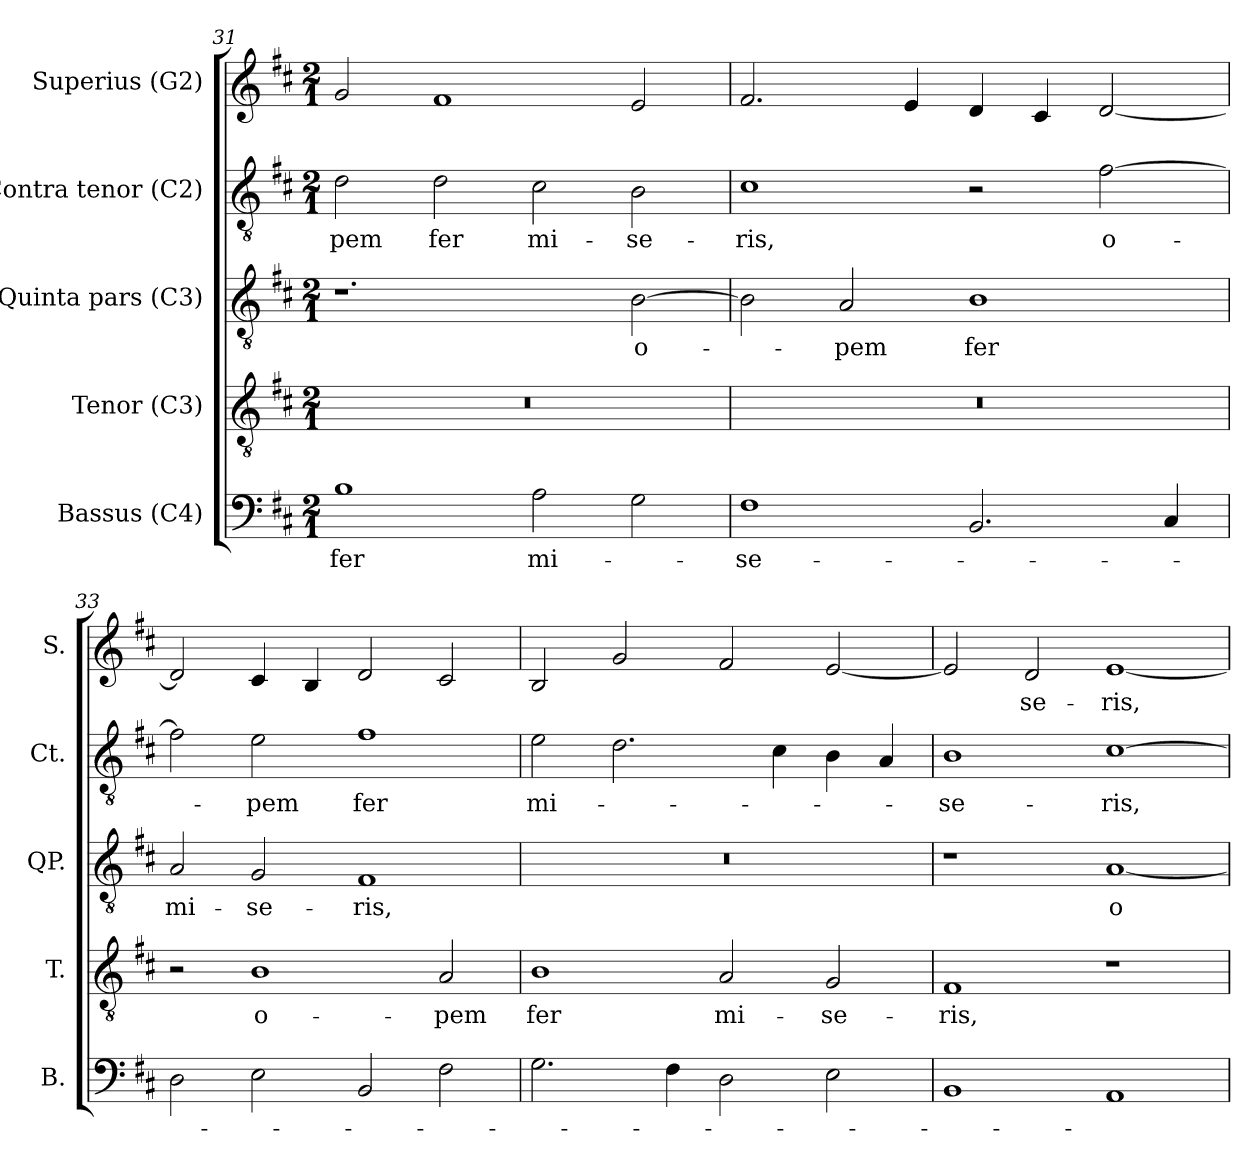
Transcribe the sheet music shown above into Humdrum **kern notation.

**kern	**text	**kern	**text	**kern	**text	**kern	**text	**kern	**text
*part5	*part5	*part4	*part4	*part3	*part3	*part2	*part2	*part1	*part1
*staff5	*staff5	*staff4	*staff4	*staff3	*staff3	*staff2	*staff2	*staff1	*staff1
*I"Bassus (C4)	*	*I"Tenor (C3)	*	*I"Quinta pars (C3)	*	*I"Contra tenor (C2)	*	*I"Superius (G2)	*
*I'B.	*	*I'T.	*	*I'QP.	*	*I'Ct.	*	*I'S.	*
*clefF4	*	*clefGv2	*	*clefGv2	*	*clefGv2	*	*clefG2	*
*	*	*ITrd7c12	*	*ITrd7c12	*	*	*	*	*
*k[f#c#]	*	*k[f#c#]	*	*k[f#c#]	*	*k[f#c#]	*	*k[f#c#]	*
*D:	*	*D:	*	*D:	*	*D:	*	*D:	*
*M2/1	*	*M2/1	*	*M2/1	*	*M2/1	*	*M2/1	*
=31	=31	=31	=31	=31	=31	=31	=31	=31	=31
!	!LO:LY:b:color=#000000	!LO:N:vis=1	!	!	!	!	!	!	!
!	!	!	!	!	!	!	!LO:LY:b:color=#000000	!	!
1Bi	fer	0r	.	1.r	.	2di\	-pem	2gi/	.
!	!	!	!	!	!	!	!LO:LY:b:color=#000000	!	!
.	.	.	.	.	.	2di\	fer	1f#i	.
!	!LO:LY:b:color=#000000	!	!	!	!	!	!	!	!
!	!	!	!	!	!	!	!LO:LY:b:color=#000000	!	!
2Ai\	mi-	.	.	.	.	2c#i\	mi-	.	.
!	!	!	!	!	!LO:LY:b:color=#000000	!	!	!	!
!	!	!	!	!	!	!	!LO:LY:b:color=#000000	!	!
2Gi\	.	.	.	[2BBi\	o-	2Bi\	-se-	2ei/	.
=32	=32	=32	=32	=32	=32	=32	=32	=32	=32
!	!LO:LY:b:color=#000000	!LO:N:vis=1	!	!	!	!	!	!	!
!	!	!	!	!	!	!	!LO:LY:b:color=#000000	!	!
1F#i	-se-	0r	.	2BBi\]	.	1c#i	-ris,	2.f#i/	.
!	!	!	!	!	!LO:LY:b:color=#000000	!	!	!	!
.	.	.	.	2AAi/	-pem	.	.	.	.
.	.	.	.	.	.	.	.	4ei/	.
!	!	!	!	!	!LO:LY:b:color=#000000	!	!	!	!
2.BBi/	.	.	.	1BBi	fer	2r	.	4di/	.
.	.	.	.	.	.	.	.	4c#i/	.
!	!	!	!	!	!	!	!LO:LY:b:color=#000000	!	!
.	.	.	.	.	.	[2f#i\	o-	[2di/	.
4C#i/	.	.	.	.	.	.	.	.	.
!!LO:LB:g=z
=33	=33	=33	=33	=33	=33	=33	=33	=33	=33
!	!	!	!	!	!LO:LY:b:color=#000000	!	!	!	!
2Di\	.	2r	.	2AAi/	mi-	2f#i\]	.	2di/]	.
!	!	!	!LO:LY:b:color=#000000	!	!	!	!	!	!
!	!	!	!	!	!LO:LY:b:color=#000000	!	!	!	!
!	!	!	!	!	!	!	!LO:LY:b:color=#000000	!	!
2Ei\	.	1BBi	o-	2GGi/	-se-	2ei\	-pem	4c#i/	.
.	.	.	.	.	.	.	.	4Bi/	.
!	!	!	!	!	!LO:LY:b:color=#000000	!	!	!	!
!	!	!	!	!	!	!	!LO:LY:b:color=#000000	!	!
2BBi/	.	.	.	1FF#i	-ris,	1f#i	fer	2di/	.
!	!	!	!LO:LY:b:color=#000000	!	!	!	!	!	!
2F#i\	.	2AAi/	-pem	.	.	.	.	2c#i/	.
=34	=34	=34	=34	=34	=34	=34	=34	=34	=34
!	!	!	!LO:LY:b:color=#000000	!LO:N:vis=1	!	!	!	!	!
!	!	!	!	!	!	!	!LO:LY:b:color=#000000	!	!
2.Gi\	.	1BBi	fer	0r	.	2ei\	mi-	2Bi/	.
.	.	.	.	.	.	2.di\	.	2gi/	.
4F#i\	.	.	.	.	.	.	.	.	.
!	!	!	!LO:LY:b:color=#000000	!	!	!	!	!	!
2Di\	.	2AAi/	mi-	.	.	.	.	2f#i/	.
.	.	.	.	.	.	4c#i\	.	.	.
!	!	!	!LO:LY:b:color=#000000	!	!	!	!	!	!
2Ei\	.	2GGi/	-se-	.	.	4Bi\	.	[2ei/	.
.	.	.	.	.	.	4Ai/	.	.	.
=35	=35	=35	=35	=35	=35	=35	=35	=35	=35
!	!	!	!LO:LY:b:color=#000000	!	!	!	!	!	!
!	!	!	!	!	!	!	!LO:LY:b:color=#000000	!	!
1BBi	.	1FF#i	-ris,	1r	.	1Bi	-se-	2ei/]	.
!	!	!	!	!	!	!	!	!	!LO:LY:b:color=#000000
.	.	.	.	.	.	.	.	2di/	-se-
!	!	!	!	!	!LO:LY:b:color=#000000	!	!	!	!
!	!	!	!	!	!	!	!LO:LY:b:color=#000000	!	!
!	!	!	!	!	!	!	!	!	!LO:LY:b:color=#000000
1AAi	.	1r	.	[1AAi	o-	[1c#i	-ris,	[1ei	-ris,
=	=	=	=	=	=	=	=	=	=
*-	*-	*-	*-	*-	*-	*-	*-	*-	*-
